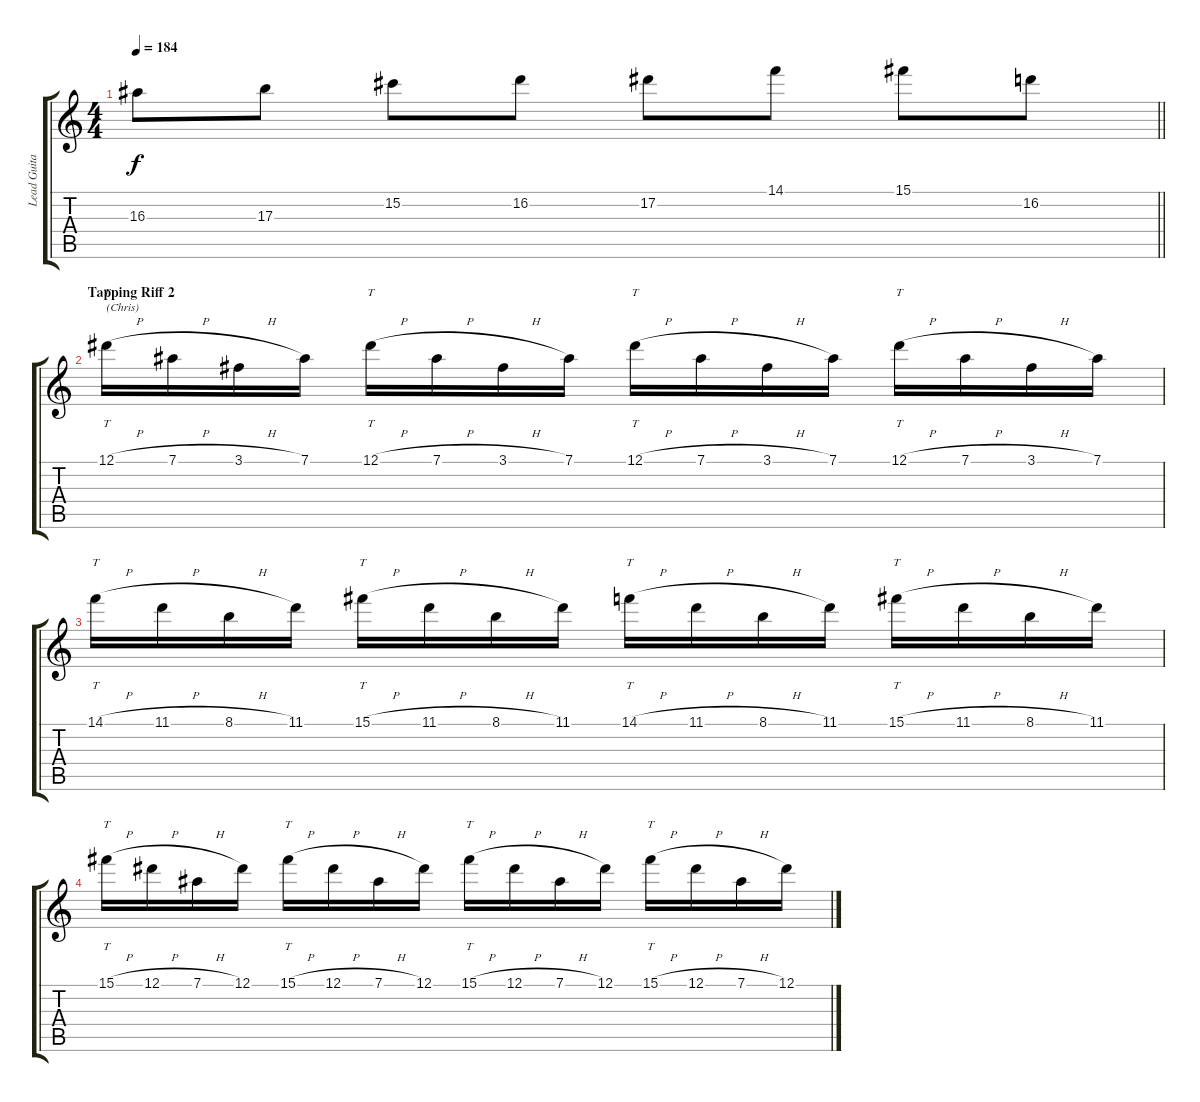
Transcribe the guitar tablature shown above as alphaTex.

\track ("Lead Guitar 1" "Lead Guita") {instrument distortionguitar}
\staff {score tabs}
\tuning (Eb4 Bb3 Gb3 Db3 Ab2 Eb2) {hide}
\ts (4 4)
\tempo 184
\clef g2
\barLineRight lightlight
\ks c
16.3.8{dy f} 17.3.8 15.2.8 16.2.8 17.2.8 14.1.8 15.1.8 16.2.8 |
\section ("" "Tapping Riff 2")
12.1{h}.16{tt txt "(Chris)"} 7.1{h}.16 3.1{h}.16 7.1.16 12.1{h}.16{tt} 7.1{h}.16 3.1{h}.16 7.1.16 12.1{h}.16{tt} 7.1{h}.16 3.1{h}.16 7.1.16 12.1{h}.16{tt} 7.1{h}.16 3.1{h}.16 7.1.16 |
14.1{h}.16{tt} 11.1{h}.16 8.1{h}.16 11.1.16 15.1{h}.16{tt} 11.1{h}.16 8.1{h}.16 11.1.16 14.1{h}.16{tt} 11.1{h}.16 8.1{h}.16 11.1.16 15.1{h}.16{tt} 11.1{h}.16 8.1{h}.16 11.1.16 |
15.1{h}.16{tt} 12.1{h}.16 7.1{h}.16 12.1.16 15.1{h}.16{tt} 12.1{h}.16 7.1{h}.16 12.1.16 15.1{h}.16{tt} 12.1{h}.16 7.1{h}.16 12.1.16 15.1{h}.16{tt} 12.1{h}.16 7.1{h}.16 12.1.16
